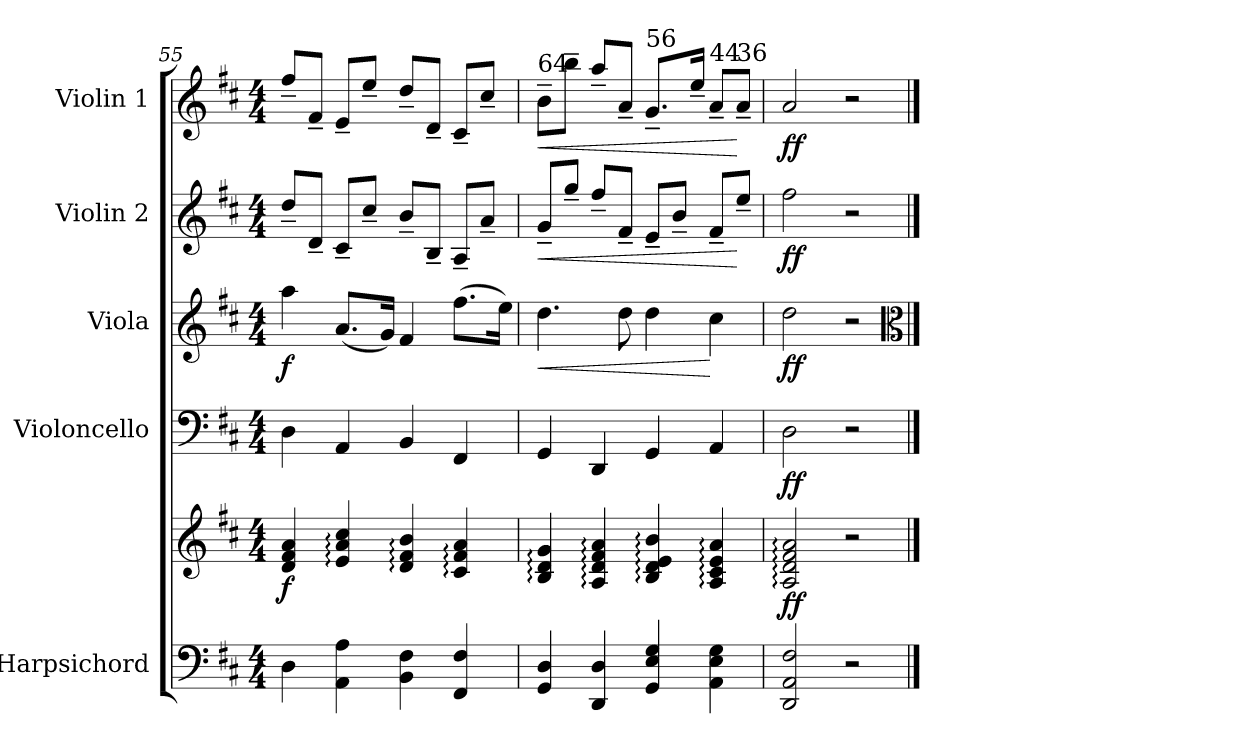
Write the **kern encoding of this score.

**kern	**kern	**dynam	**kern	**dynam	**kern	**dynam	**kern	**dynam	**kern	**dynam
*part5	*part5	*part5	*part4	*part4	*part3	*part3	*part2	*part2	*part1	*part1
*staff6	*staff5	*staff5/6	*staff4	*staff4	*staff3	*staff3	*staff2	*staff2	*staff1	*staff1
*I"Harpsichord	*	*	*I"Violoncello	*	*I"Viola	*	*I"Violin 2	*	*I"Violin 1	*
*I'Hch.	*	*	*I'Vlc.	*	*I'Vla.	*	*I'Vln. 2	*	*I'Vln. 1	*
*clefF4	*clefG2	*	*clefF4	*	*clefG2	*	*clefG2	*	*clefG2	*
*k[f#c#]	*k[f#c#]	*	*k[f#c#]	*	*k[f#c#]	*	*k[f#c#]	*	*k[f#c#]	*
*D:	*D:	*	*D:	*	*D:	*	*D:	*	*D:	*
*M4/4	*M4/4	*	*M4/4	*	*M4/4	*	*M4/4	*	*M4/4	*
=55	=55	=55	=55	=55	=55	=55	=55	=55	=55	=55
!	!	!LO:DY:b	!	!	!	!LO:DY:b	!	!	!	!
4D\	4d/ 4f#/ 4a/	f	4D\	.	4aa\	f	8dd~/L	.	8ff#~/L	.
.	.	.	.	.	.	.	8d~/J	.	8f#~/J	.
4AA\ 4A\	4e/: 4a/: 4cc#/:	.	4AA/	.	(8.a/L	.	8c#~/L	.	8e~/L	.
.	.	.	.	.	.	.	8cc#~/J	.	8ee~/J	.
.	.	.	.	.	16g/Jk)	.	.	.	.	.
4BB\ 4F#\	4d/: 4f#/: 4b/:	.	4BB/	.	4f#/	.	8b~/L	.	8dd~/L	.
.	.	.	.	.	.	.	8B~/J	.	8d~/J	.
4FF#/ 4F#/	4c#/: 4f#/: 4a/:	.	4FF#/	.	(8.ff#\L	.	8A~/L	.	8c#~/L	.
.	.	.	.	.	.	.	8a~/J	.	8cc#~/J	.
.	.	.	.	.	16ee\Jk)	.	.	.	.	.
=56	=56	=56	=56	=56	=56	=56	=56	=56	=56	=56
!	!	!	!	!	!	!	!	!	!LO:TX:a:t=64	!
!	!	!	!	!	!	!LO:HP:b	!	!LO:HP:b	!	!LO:HP:b
4GG/ 4D/	4B/: 4d/: 4g/:	.	4GG/	.	4.dd\	<	8g~/L	<	8b~\L	<
.	.	.	.	.	.	.	8gg~/J	.	8bb~\J	.
4DD/ 4D/	4A/: 4d/: 4f#/: 4a/:	.	4DD/	.	.	.	8ff#~/L	.	8aa~/L	.
.	.	.	.	.	8dd\	.	8f#~/J	.	8a~/J	.
!	!	!	!	!	!	!	!	!	!LO:TX:a:t=56	!
4GG/ 4E/ 4G/	4B/: 4d/: 4e/: 4b/:	.	4GG/	.	4dd\	.	8e~/L	.	8.g~/L	.
.	.	.	.	.	.	.	8b~/J	.	.	.
.	.	.	.	.	.	.	.	.	16ee~/Jk	.
!	!	!	!	!	!	!	!	!	!LO:TX:a:t=44	!
4AA\ 4E\ 4G\	4A/: 4c#/: 4e/: 4a/:	.	4AA/	.	4cc#\	[	8f#~/L	.	8a~/L	.
!	!	!	!	!	!	!	!	!	!LO:TX:a:t=36	!
.	.	.	.	.	.	.	8ee~/J	[	8a~/J	[
=57	=57	=57	=57	=57	=57	=57	=57	=57	=57	=57
!	!	!LO:DY:b	!	!LO:DY:b	!	!LO:DY:b	!	!LO:DY:b	!	!LO:DY:b
2DD/ 2AA/ 2F#/	2A/: 2d/: 2f#/: 2a/:	ff	2D\	ff	2dd\	ff	2ff#\	ff	2a/	ff
2r	2r	.	2r	.	2r	.	2r	.	2r	.
*	*	*	*	*	*clefC3	*	*	*	*	*
==	==	==	==	==	==	==	==	==	==	==
*-	*-	*-	*-	*-	*-	*-	*-	*-	*-	*-
